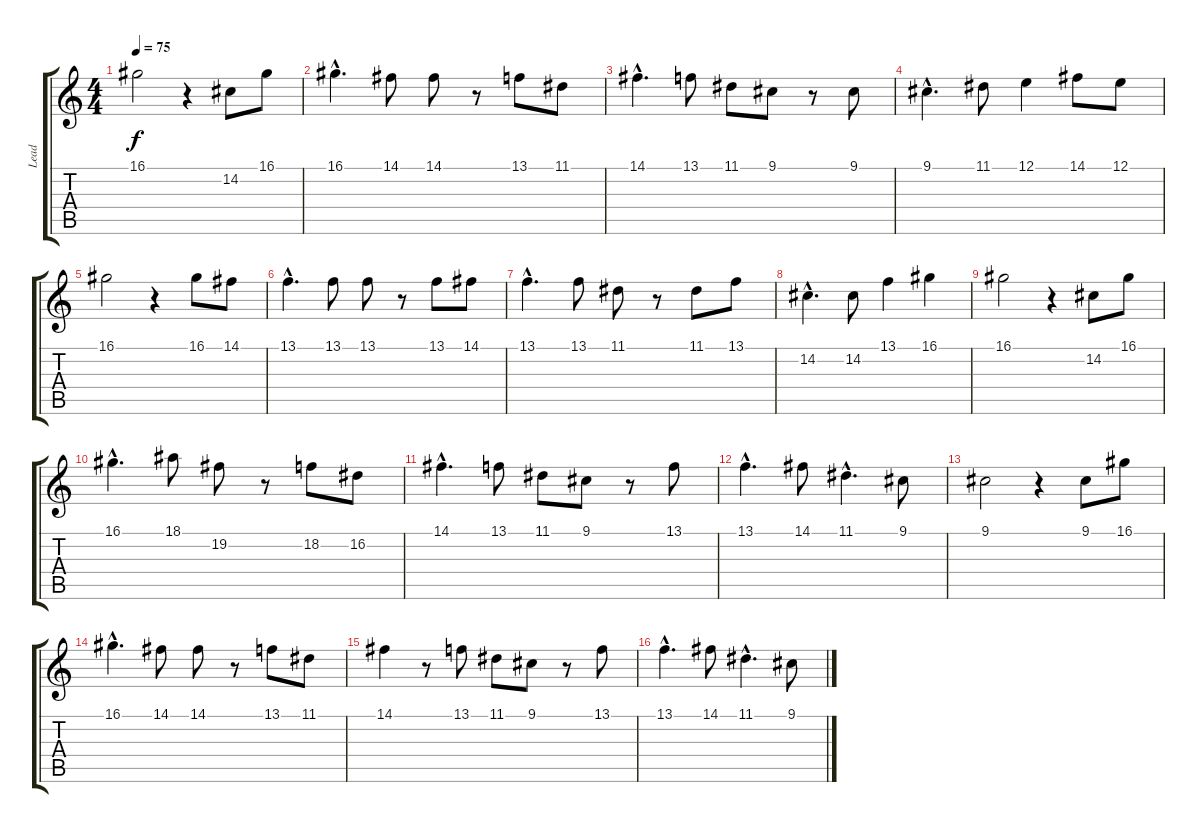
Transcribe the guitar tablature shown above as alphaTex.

\track ("Lead" "Lead") {instrument panflute}
\staff {score tabs}
\tuning (E4 B3 G3 D3 A2 E2) {hide}
\ts (4 4)
\tempo 75
\clef g2
\ks c
16.1.2{dy f} r.4 14.2.8 16.1.8 |
16.1{hac}.4{d} 14.1.8 14.1.8 r.8 13.1.8 11.1.8 |
14.1{hac}.4{d} 13.1.8 11.1.8 9.1.8 r.8 9.1.8 |
9.1{hac}.4{d} 11.1.8 12.1.4 14.1.8 12.1.8 |
16.1.2 r.4 16.1.8 14.1.8 |
13.1{hac}.4{d} 13.1.8 13.1.8 r.8 13.1.8 14.1.8 |
13.1{hac}.4{d} 13.1.8 11.1.8 r.8 11.1.8 13.1.8 |
14.2{hac}.4{d} 14.2.8 13.1.4 16.1.4 |
16.1.2 r.4 14.2.8 16.1.8 |
16.1{hac}.4{d} 18.1.8 19.2.8 r.8 18.2.8 16.2.8 |
14.1{hac}.4{d} 13.1.8 11.1.8 9.1.8 r.8 13.1.8 |
13.1{hac}.4{d} 14.1.8 11.1{hac}.4{d} 9.1.8 |
9.1.2 r.4 9.1.8 16.1.8 |
16.1{hac}.4{d} 14.1.8 14.1.8 r.8 13.1.8 11.1.8 |
14.1.4 r.8 13.1.8 11.1.8 9.1.8 r.8 13.1.8 |
13.1{hac}.4{d} 14.1.8 11.1{hac}.4{d} 9.1.8
